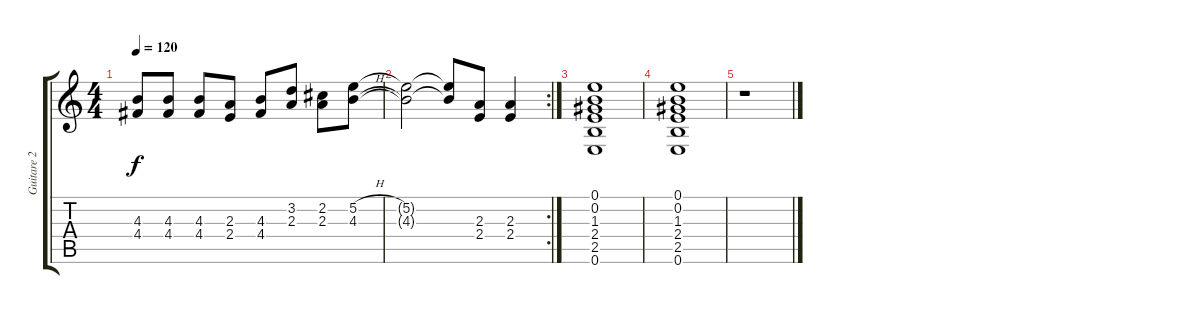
\track ("Guitare 2" "Guitare 2") {instrument overdrivenguitar}
\staff {score tabs}
\tuning (E4 B3 G3 D3 A2 E2) {hide}
\ts (4 4)
\tempo 120
\clef g2
\ks c
(4.3{t} 4.4{t}).8{dy f} (4.3 4.4).8 (4.3 4.4).8 (2.3 2.4).8 (4.3 4.4).8 (3.2 2.3).8 (2.2 2.3).8 (5.2{h} 4.3{h}).8 |
\rc 2
(5.2{t} 4.3{t}).2 (5.2{t} 4.3{t}).8 (2.3 2.4).8 (2.3 2.4).4 |
(0.1 0.2 1.3 2.4 2.5 0.6).1 |
(0.1 0.2 1.3 2.4 2.5 0.6).1 |
r.1
